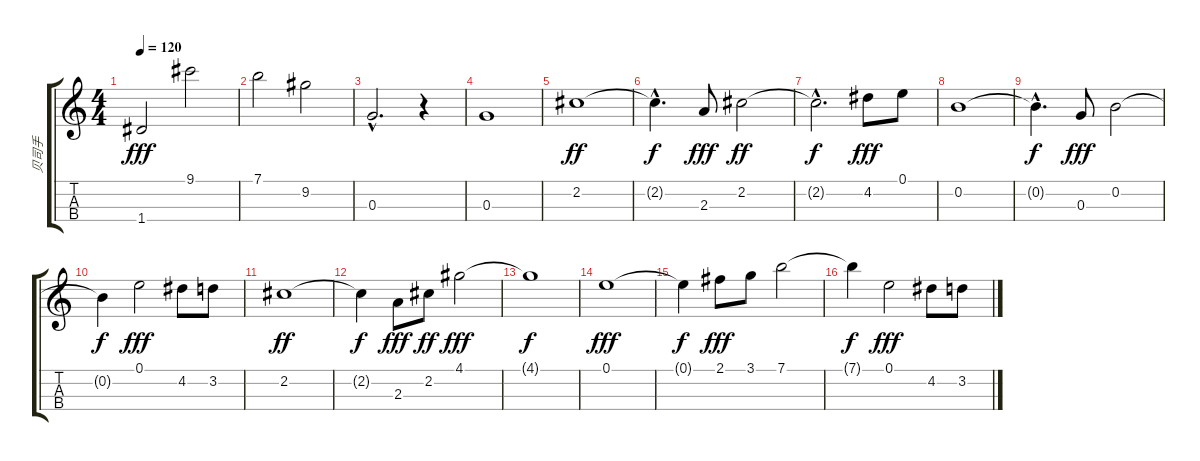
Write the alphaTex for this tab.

\track ("贝司手" "贝司手") {instrument electricbassfinger}
\staff {score tabs}
\tuning (E4 B3 G3 D3) {hide}
\ts (4 4)
\tempo 120
\clef g2
\ks c
1.4.2{dy fff instrument electricbassfinger} 9.1.2 |
7.1.2 9.2.2 |
0.3{hac}.2{d} r.4 |
0.3.1 |
2.2.1{dy ff} |
2.2{hac t}.4{d dy f} 2.3.8{dy fff} 2.2.2{dy ff} |
2.2{hac t}.2{d dy f} 4.2.8{dy fff} 0.1.8 |
0.2.1 |
0.2{hac t}.4{d dy f} 0.3.8{dy fff} 0.2.2 |
0.2{t}.4{dy f} 0.1.2{dy fff} 4.2.8 3.2.8 |
2.2.1{dy ff} |
2.2{t}.4{dy f} 2.3.8{dy fff} 2.2.8{dy ff} 4.1.2{dy fff} |
4.1{t}.1{dy f} |
0.1.1{dy fff} |
0.1{t}.4{dy f} 2.1.8{dy fff} 3.1.8 7.1.2 |
7.1{t}.4{dy f} 0.1.2{dy fff} 4.2.8 3.2.8
